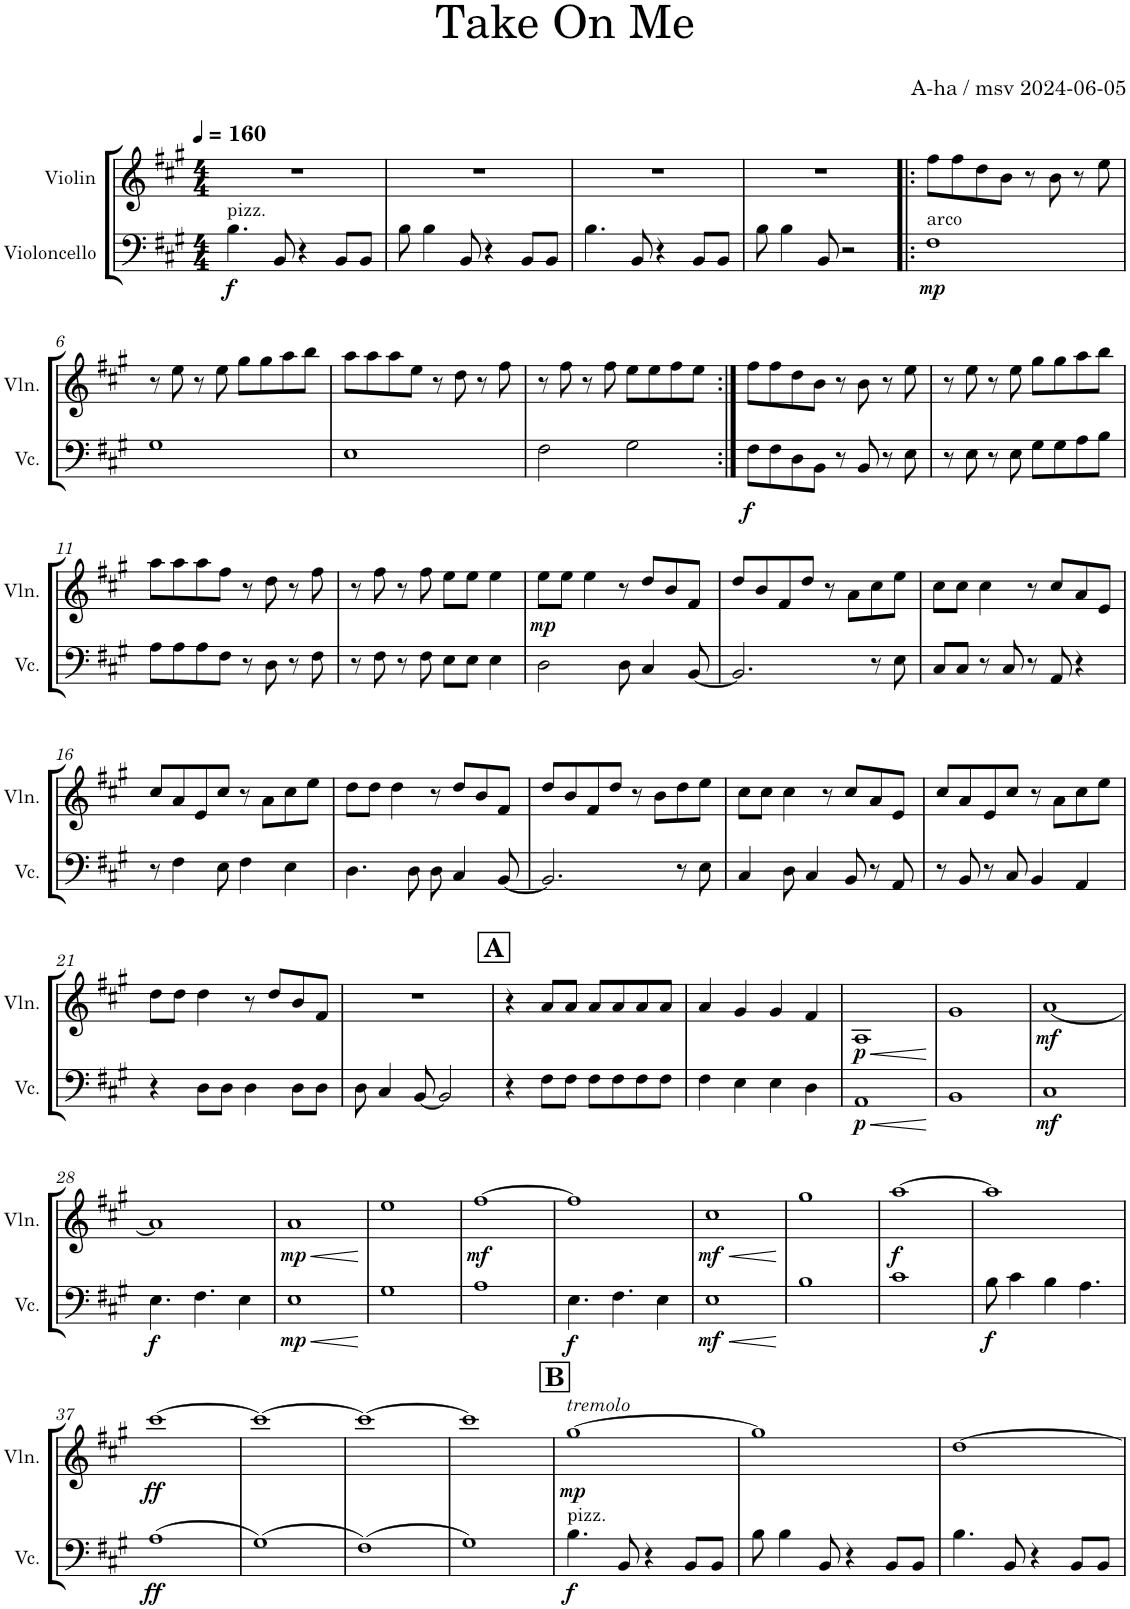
**kern	**dynam	**kern	**dynam
*part2	*part2	*part1	*part1
*staff2	*staff2	*staff1	*staff1
*I"Violoncello	*	*I"Violin	*
*I'Vc.	*	*I'Vln.	*
*clefF4	*	*clefG2	*
*k[f#c#g#]	*	*k[f#c#g#]	*
*M4/4	*	*M4/4	*
*MM160	*	*MM160	*
=1	=1	=1	=1
!LO:TX:a:t=pizz.	!	!	!
!	!LO:DY:b	!	!
4.B\	f	1r	.
8BB/	.	.	.
4r	.	.	.
8BB/L	.	.	.
8BB/J	.	.	.
=2	=2	=2	=2
8B\	.	1r	.
4B\	.	.	.
8BB/	.	.	.
4r	.	.	.
8BB/L	.	.	.
8BB/J	.	.	.
=3	=3	=3	=3
4.B\	.	1r	.
8BB/	.	.	.
4r	.	.	.
8BB/L	.	.	.
8BB/J	.	.	.
=4	=4	=4	=4
8B\	.	1r	.
4B\	.	.	.
8BB/	.	.	.
2r	.	.	.
=5!|:	=5!|:	=5!|:	=5!|:
!LO:TX:a:t=arco	!	!	!
!	!LO:DY:b	!	!
1F#	mp	8ff#\L	.
.	.	8ff#\	.
.	.	8dd\	.
.	.	8b\J	.
.	.	8r	.
.	.	8b\	.
.	.	8r	.
.	.	8ee\	.
!!LO:LB:g=z
=6	=6	=6	=6
1G#	.	8r	.
.	.	8ee\	.
.	.	8r	.
.	.	8ee\	.
.	.	8gg#\L	.
.	.	8gg#\	.
.	.	8aa\	.
.	.	8bb\J	.
=7	=7	=7	=7
1E	.	8aa\L	.
.	.	8aa\	.
.	.	8aa\	.
.	.	8ee\J	.
.	.	8r	.
.	.	8dd\	.
.	.	8r	.
.	.	8ff#\	.
=8	=8	=8	=8
2F#\	.	8r	.
.	.	8ff#\	.
.	.	8r	.
.	.	8ff#\	.
2G#\	.	8ee\L	.
.	.	8ee\	.
.	.	8ff#\	.
.	.	8ee\J	.
=9:|!	=9:|!	=9:|!	=9:|!
!	!LO:DY:b	!	!
8F#\L	f	8ff#\L	.
8F#\	.	8ff#\	.
8D\	.	8dd\	.
8BB\J	.	8b\J	.
8r	.	8r	.
8BB/	.	8b\	.
8r	.	8r	.
8E\	.	8ee\	.
=10	=10	=10	=10
8r	.	8r	.
8E\	.	8ee\	.
8r	.	8r	.
8E\	.	8ee\	.
8G#\L	.	8gg#\L	.
8G#\	.	8gg#\	.
8A\	.	8aa\	.
8B\J	.	8bb\J	.
!!LO:LB:g=z
=11	=11	=11	=11
8A\L	.	8aa\L	.
8A\	.	8aa\	.
8A\	.	8aa\	.
8F#\J	.	8ff#\J	.
8r	.	8r	.
8D\	.	8dd\	.
8r	.	8r	.
8F#\	.	8ff#\	.
=12	=12	=12	=12
8r	.	8r	.
8F#\	.	8ff#\	.
8r	.	8r	.
8F#\	.	8ff#\	.
8E\L	.	8ee\L	.
8E\J	.	8ee\J	.
4E\	.	4ee\	.
=13	=13	=13	=13
!	!	!	!LO:DY:b
2D\	.	8ee\L	mp
.	.	8ee\J	.
.	.	4ee\	.
8D\	.	8r	.
4C#/	.	8dd/L	.
.	.	8b/	.
[8BB/	.	8f#/J	.
=14	=14	=14	=14
2.BB/]	.	8dd/L	.
.	.	8b/	.
.	.	8f#/	.
.	.	8dd/J	.
.	.	8r	.
.	.	8a\L	.
8r	.	8cc#\	.
8E\	.	8ee\J	.
=15	=15	=15	=15
8C#/L	.	8cc#\L	.
8C#/J	.	8cc#\J	.
8r	.	4cc#\	.
8C#/	.	.	.
8r	.	8r	.
8AA/	.	8cc#/L	.
4r	.	8a/	.
.	.	8e/J	.
!!LO:LB:g=z
=16	=16	=16	=16
8r	.	8cc#/L	.
4F#\	.	8a/	.
.	.	8e/	.
8E\	.	8cc#/J	.
4F#\	.	8r	.
.	.	8a\L	.
4E\	.	8cc#\	.
.	.	8ee\J	.
=17	=17	=17	=17
4.D\	.	8dd\L	.
.	.	8dd\J	.
.	.	4dd\	.
8D\	.	.	.
8D\	.	8r	.
4C#/	.	8dd/L	.
.	.	8b/	.
[8BB/	.	8f#/J	.
=18	=18	=18	=18
2.BB/]	.	8dd/L	.
.	.	8b/	.
.	.	8f#/	.
.	.	8dd/J	.
.	.	8r	.
.	.	8b\L	.
8r	.	8dd\	.
8E\	.	8ee\J	.
=19	=19	=19	=19
4C#/	.	8cc#\L	.
.	.	8cc#\J	.
8D\	.	4cc#\	.
4C#/	.	.	.
.	.	8r	.
8BB/	.	8cc#/L	.
8r	.	8a/	.
8AA/	.	8e/J	.
=20	=20	=20	=20
8r	.	8cc#/L	.
8BB/	.	8a/	.
8r	.	8e/	.
8C#/	.	8cc#/J	.
4BB/	.	8r	.
.	.	8a\L	.
4AA/	.	8cc#\	.
.	.	8ee\J	.
!!LO:LB:g=z
=21	=21	=21	=21
4r	.	8dd\L	.
.	.	8dd\J	.
8D\L	.	4dd\	.
8D\J	.	.	.
4D\	.	8r	.
.	.	8dd/L	.
8D\L	.	8b/	.
8D\J	.	8f#/J	.
=22	=22	=22	=22
8D\	.	1r	.
4C#/	.	.	.
[8BB/	.	.	.
2BB/]	.	.	.
!!LO:REH:place=s1:a:B:cj:fs=14:t=A
=23	=23	=23	=23
4r	.	4r	.
8F#\L	.	8a/L	.
8F#\J	.	8a/J	.
8F#\L	.	8a/L	.
8F#\	.	8a/	.
8F#\	.	8a/	.
8F#\J	.	8a/J	.
=24	=24	=24	=24
4F#\	.	4a/	.
4E\	.	4g#/	.
4E\	.	4g#/	.
4D\	.	4f#/	.
=25	=25	=25	=25
!	!LO:HP:b	!	!LO:HP:b
!	!LO:DY:n=1:b	!	!LO:DY:n=1:b
1AA	< p	1A	< p
.	[	.	[
=26	=26	=26	=26
1BB	.	1g#	.
=27	=27	=27	=27
!	!LO:DY:b	!	!LO:DY:b
1C#	mf	[1a	mf
!!LO:LB:g=z
=28	=28	=28	=28
!	!LO:DY:b	!	!
4.E\	f	1a]	.
4.F#\	.	.	.
4E\	.	.	.
=29	=29	=29	=29
!	!LO:HP:b	!	!LO:HP:b
!	!LO:DY:n=1:b	!	!LO:DY:n=1:b
1E	< mp	1a	< mp
.	[	.	[
=30	=30	=30	=30
1G#	.	1ee	.
=31	=31	=31	=31
!	!	!	!LO:DY:b
1A	.	[1ff#	mf
=32	=32	=32	=32
!	!LO:DY:b	!	!
4.E\	f	1ff#]	.
4.F#\	.	.	.
4E\	.	.	.
=33	=33	=33	=33
!	!LO:HP:b	!	!LO:HP:b
!	!LO:DY:n=1:b	!	!LO:DY:n=1:b
1E	< mf	1cc#	< mf
.	[	.	[
=34	=34	=34	=34
1B	.	1gg#	.
=35	=35	=35	=35
!	!	!	!LO:DY:b
1c#	.	[1aa	f
=36	=36	=36	=36
!	!LO:DY:b	!	!
8B\	f	1aa]	.
4c#\	.	.	.
4B\	.	.	.
4.A\	.	.	.
!!LO:LB:g=z
=37	=37	=37	=37
!	!LO:DY:b	!	!LO:DY:b
(1A	ff	[1ccc#	ff
=38	=38	=38	=38
(1G#)	.	1ccc#_	.
=39	=39	=39	=39
(1F#)	.	1ccc#_	.
=40	=40	=40	=40
1G#)	.	1ccc#]	.
!!LO:REH:place=s1:a:B:cj:fs=14:t=B
=41	=41	=41	=41
!	!	!LO:TX:a:i:t=tremolo	!
!LO:TX:a:t=pizz.	!	!	!
!	!LO:DY:b	!	!LO:DY:b
4.B\	f	[1gg#	mp
8BB/	.	.	.
4r	.	.	.
8BB/L	.	.	.
8BB/J	.	.	.
=42	=42	=42	=42
8B\	.	1gg#]	.
4B\	.	.	.
8BB/	.	.	.
4r	.	.	.
8BB/L	.	.	.
8BB/J	.	.	.
=43	=43	=43	=43
4.B\	.	[1dd	.
8BB/	.	.	.
4r	.	.	.
8BB/L	.	.	.
8BB/J	.	.	.
=	=	=	=
*-	*-	*-	*-
